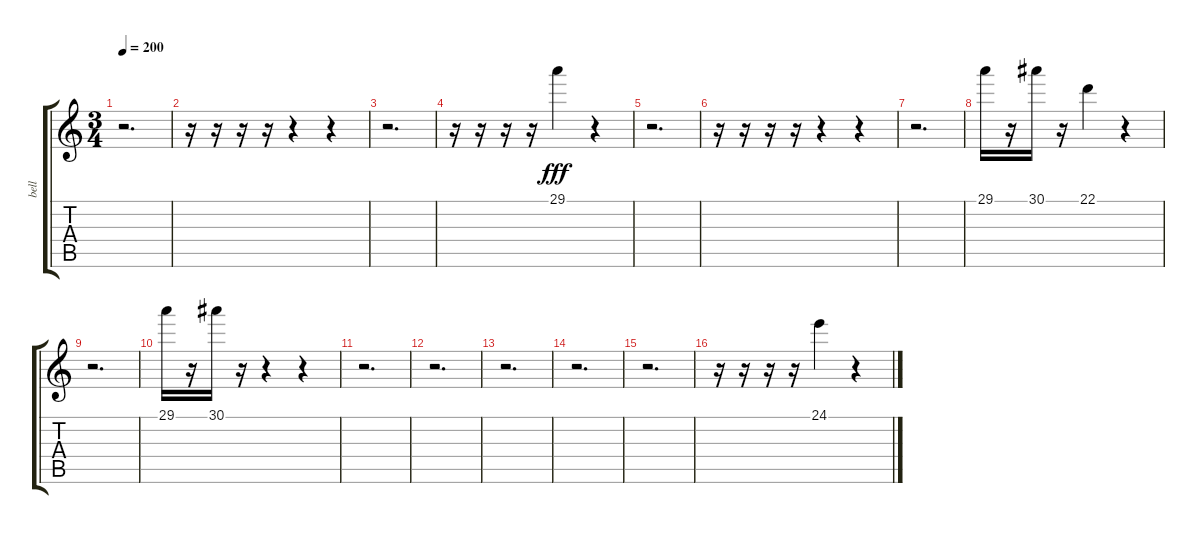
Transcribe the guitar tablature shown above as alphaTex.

\track ("bell" "bell") {instrument fx4atmosphere}
\staff {score tabs}
\tuning (E4 B3 G3 D3 A2 E2) {hide}
\ts (3 4)
\tempo 200
\clef g2
\ks c
r.2{d dy fff} |
r.16 r.16 r.16 r.16 r.4 r.4 |
r.2{d} |
r.16 r.16 r.16 r.16 29.1.4 r.4 |
r.2{d} |
r.16 r.16 r.16 r.16 r.4 r.4 |
r.2{d} |
29.1.16 r.16 30.1.16 r.16 22.1.4 r.4 |
r.2{d} |
29.1.16 r.16 30.1.16 r.16 r.4 r.4 |
r.2{d} |
r.2{d} |
r.2{d} |
r.2{d} |
r.2{d} |
r.16{volume 11} r.16 r.16 r.16 24.1.4 r.4
